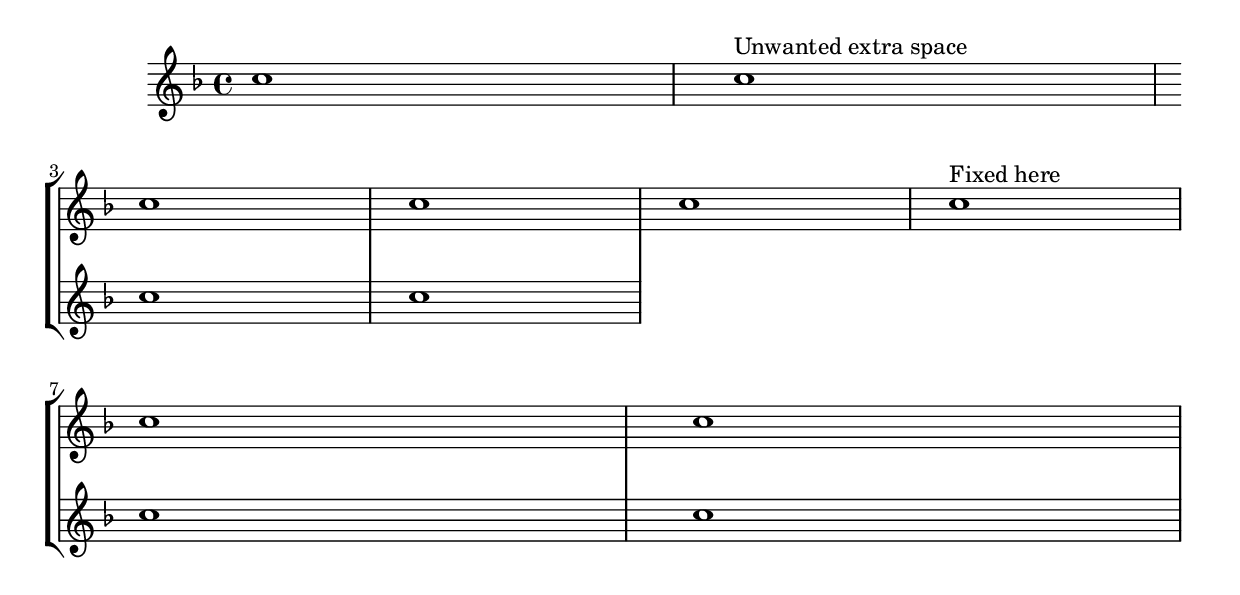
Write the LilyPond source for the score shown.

%% DO NOT EDIT this file manually; it is automatically
%% generated from LSR http://lsr.dsi.unimi.it
%% Make any changes in LSR itself, or in Documentation/snippets/new/ ,
%% and then run scripts/auxiliar/makelsr.py
%%
%% This file is in the public domain.
\version "2.14.0"

\header {
  lsrtags = "staff-notation, contexts-and-engravers, breaks"

%% Translation of GIT committish: 59caa3adce63114ca7972d18f95d4aadc528ec3d
  texidoces = "
Al añadir un pentagrama nuevo en un salto de línea, por desgracia
se añade un espacio adicional al final de la línea antes del salto
(reservado para hacer sitio a un cambio de armadura que de todas
formas no se va a imprimir). La solución alternativa es añadir un
ajuste para @code{Staff.explicitKeySignatureVisibility} como se
muestra en el ejemplo.

"
  doctitlees = "Añadir un pentagrama adicional en un salto de línea"

  texidoc = "
When adding a new staff at a line break, some extra space is
unfortunately added at the end of the line before the break (to fit in
a key signature change, which  will never be printed anyway).  The
workaround is to add a setting of
@code{Staff.explicitKeySignatureVisibility} as is shown in the example.


"
  doctitle = "Adding an extra staff at a line break"
} % begin verbatim

\score {
  \new StaffGroup \relative c'' {
    \new Staff
    \key f \major
    c1 c^"Unwanted extra space" \break
    << { c1 | c }
       \new Staff {
         \key f \major
         \once \override Staff.TimeSignature #'stencil = ##f
         c1 | c
       }
    >>
    c1 | c^"Fixed here" \break
    << { c1 | c }
       \new Staff {
         \once \set Staff.explicitKeySignatureVisibility = #end-of-line-invisible
         \key f \major
         \once \override Staff.TimeSignature #'stencil = ##f
         c1 | c
       }
    >>
  }
}

